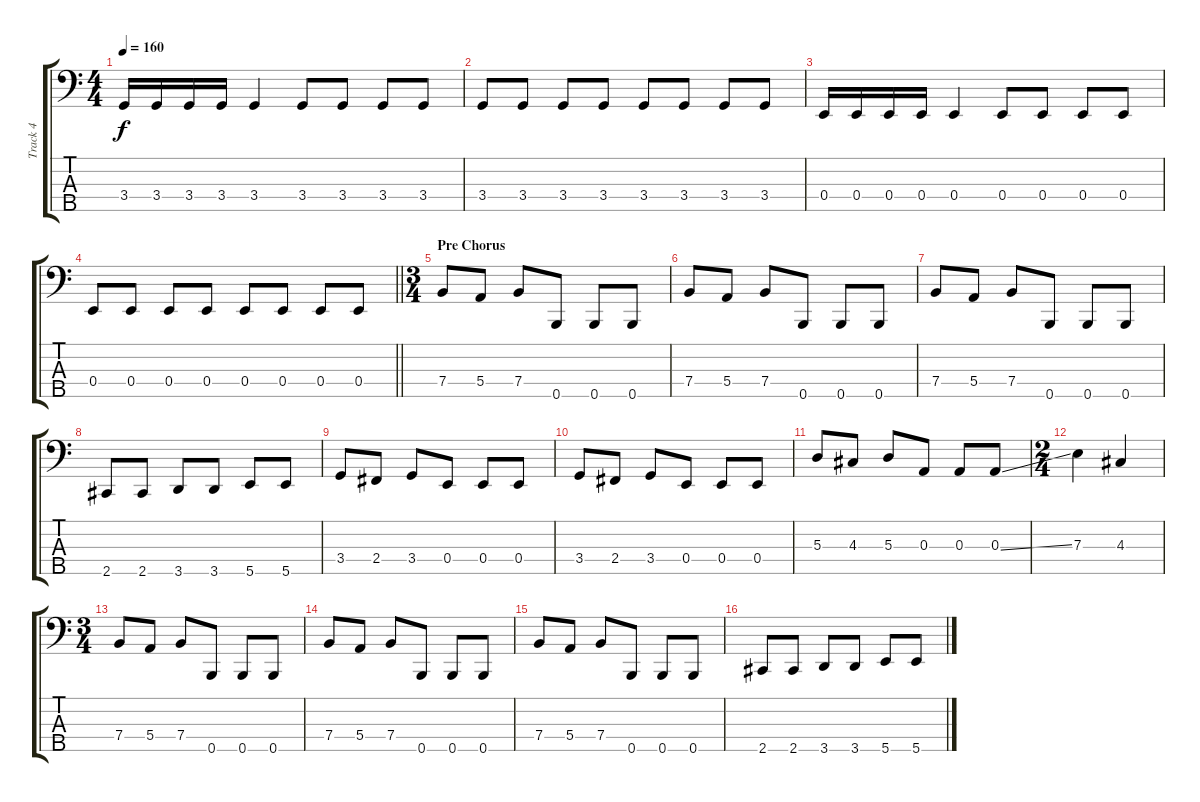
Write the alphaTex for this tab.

\track ("Track 4" "Track 4") {instrument electricbassfinger}
\staff {score tabs}
\tuning (G2 D2 A1 E1 B0) {hide}
\ts (4 4)
\tempo 160
\clef f4
\ks c
3.4.16{dy f} 3.4.16 3.4.16 3.4.16 3.4.4 3.4.8 3.4.8 3.4.8 3.4.8 |
3.4.8 3.4.8 3.4.8 3.4.8 3.4.8 3.4.8 3.4.8 3.4.8 |
0.4.16 0.4.16 0.4.16 0.4.16 0.4.4 0.4.8 0.4.8 0.4.8 0.4.8 |
\barLineRight lightlight
0.4.8 0.4.8 0.4.8 0.4.8 0.4.8 0.4.8 0.4.8 0.4.8 |
\ts (3 4)
\section ("" "Pre Chorus")
7.4.8 5.4.8 7.4.8 0.5.8 0.5.8 0.5.8 |
7.4.8 5.4.8 7.4.8 0.5.8 0.5.8 0.5.8 |
7.4.8 5.4.8 7.4.8 0.5.8 0.5.8 0.5.8 |
2.5.8 2.5.8 3.5.8 3.5.8 5.5.8 5.5.8 |
3.4.8 2.4.8 3.4.8 0.4.8 0.4.8 0.4.8 |
3.4.8 2.4.8 3.4.8 0.4.8 0.4.8 0.4.8 |
5.3.8 4.3.8 5.3.8 0.3.8 0.3.8 0.3{ss}.8 |
\ts (2 4)
7.3.4 4.3.4 |
\ts (3 4)
7.4.8 5.4.8 7.4.8 0.5.8 0.5.8 0.5.8 |
7.4.8 5.4.8 7.4.8 0.5.8 0.5.8 0.5.8 |
7.4.8 5.4.8 7.4.8 0.5.8 0.5.8 0.5.8 |
2.5.8 2.5.8 3.5.8 3.5.8 5.5.8 5.5.8
